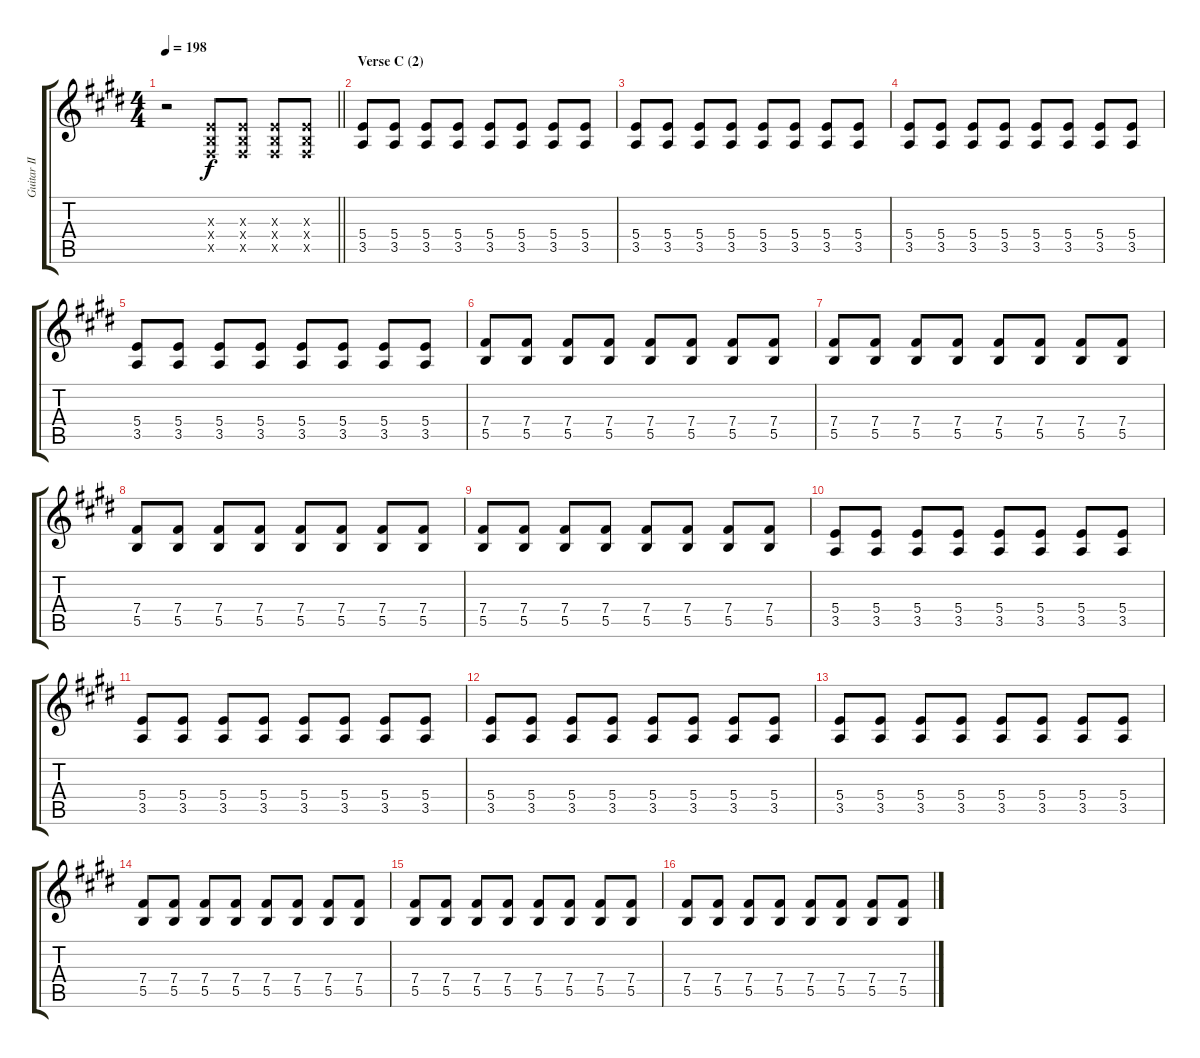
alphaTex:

\track ("Guitar II" "Guitar II") {instrument distortionguitar}
\staff {score tabs}
\tuning (Db4 Ab3 E3 B2 Gb2 Db2) {hide}
\ts (4 4)
\tempo 198
\clef g2
\barLineRight lightlight
\ks c#minor
r.2{dy f} (0.3{x} 0.4{x} 0.5{x}).8 (0.3{x} 0.4{x} 0.5{x}).8 (0.3{x} 0.4{x} 0.5{x}).8 (0.3{x} 0.4{x} 0.5{x}).8 |
\section ("" "Verse C (2)")
(5.4 3.5).8 (5.4 3.5).8 (5.4 3.5).8 (5.4 3.5).8 (5.4 3.5).8 (5.4 3.5).8 (5.4 3.5).8 (5.4 3.5).8 |
(5.4 3.5).8 (5.4 3.5).8 (5.4 3.5).8 (5.4 3.5).8 (5.4 3.5).8 (5.4 3.5).8 (5.4 3.5).8 (5.4 3.5).8 |
(5.4 3.5).8 (5.4 3.5).8 (5.4 3.5).8 (5.4 3.5).8 (5.4 3.5).8 (5.4 3.5).8 (5.4 3.5).8 (5.4 3.5).8 |
(5.4 3.5).8 (5.4 3.5).8 (5.4 3.5).8 (5.4 3.5).8 (5.4 3.5).8 (5.4 3.5).8 (5.4 3.5).8 (5.4 3.5).8 |
(7.4 5.5).8 (7.4 5.5).8 (7.4 5.5).8 (7.4 5.5).8 (7.4 5.5).8 (7.4 5.5).8 (7.4 5.5).8 (7.4 5.5).8 |
(7.4 5.5).8 (7.4 5.5).8 (7.4 5.5).8 (7.4 5.5).8 (7.4 5.5).8 (7.4 5.5).8 (7.4 5.5).8 (7.4 5.5).8 |
(7.4 5.5).8 (7.4 5.5).8 (7.4 5.5).8 (7.4 5.5).8 (7.4 5.5).8 (7.4 5.5).8 (7.4 5.5).8 (7.4 5.5).8 |
(7.4 5.5).8 (7.4 5.5).8 (7.4 5.5).8 (7.4 5.5).8 (7.4 5.5).8 (7.4 5.5).8 (7.4 5.5).8 (7.4 5.5).8 |
(5.4 3.5).8 (5.4 3.5).8 (5.4 3.5).8 (5.4 3.5).8 (5.4 3.5).8 (5.4 3.5).8 (5.4 3.5).8 (5.4 3.5).8 |
(5.4 3.5).8 (5.4 3.5).8 (5.4 3.5).8 (5.4 3.5).8 (5.4 3.5).8 (5.4 3.5).8 (5.4 3.5).8 (5.4 3.5).8 |
(5.4 3.5).8 (5.4 3.5).8 (5.4 3.5).8 (5.4 3.5).8 (5.4 3.5).8 (5.4 3.5).8 (5.4 3.5).8 (5.4 3.5).8 |
(5.4 3.5).8 (5.4 3.5).8 (5.4 3.5).8 (5.4 3.5).8 (5.4 3.5).8 (5.4 3.5).8 (5.4 3.5).8 (5.4 3.5).8 |
(7.4 5.5).8 (7.4 5.5).8 (7.4 5.5).8 (7.4 5.5).8 (7.4 5.5).8 (7.4 5.5).8 (7.4 5.5).8 (7.4 5.5).8 |
(7.4 5.5).8 (7.4 5.5).8 (7.4 5.5).8 (7.4 5.5).8 (7.4 5.5).8 (7.4 5.5).8 (7.4 5.5).8 (7.4 5.5).8 |
(7.4 5.5).8 (7.4 5.5).8 (7.4 5.5).8 (7.4 5.5).8 (7.4 5.5).8 (7.4 5.5).8 (7.4 5.5).8 (7.4 5.5).8
